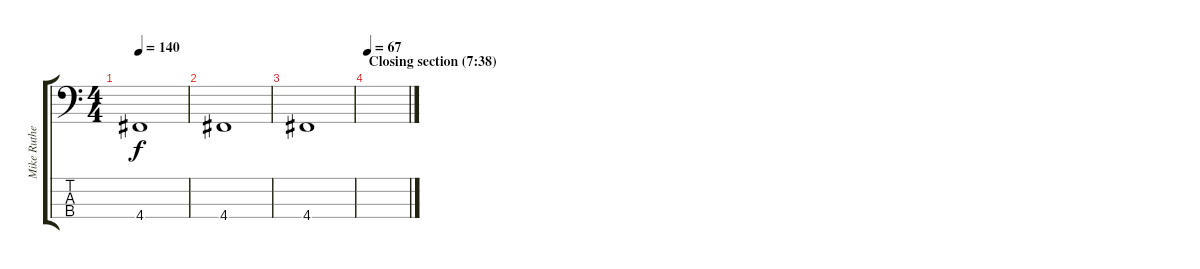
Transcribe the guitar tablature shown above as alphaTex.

\track ("Mike Rutherford (bass)" "Mike Ruthe") {instrument electricbassfinger}
\staff {score tabs}
\tuning (G2 D2 A1 D1) {hide}
\ts (4 4)
\tempo 140
\clef f4
\ks c
4.4.1{dy f} |
4.4.1 |
4.4.1 |
\section ("" "Closing section (7:38)")
\tempo 67
